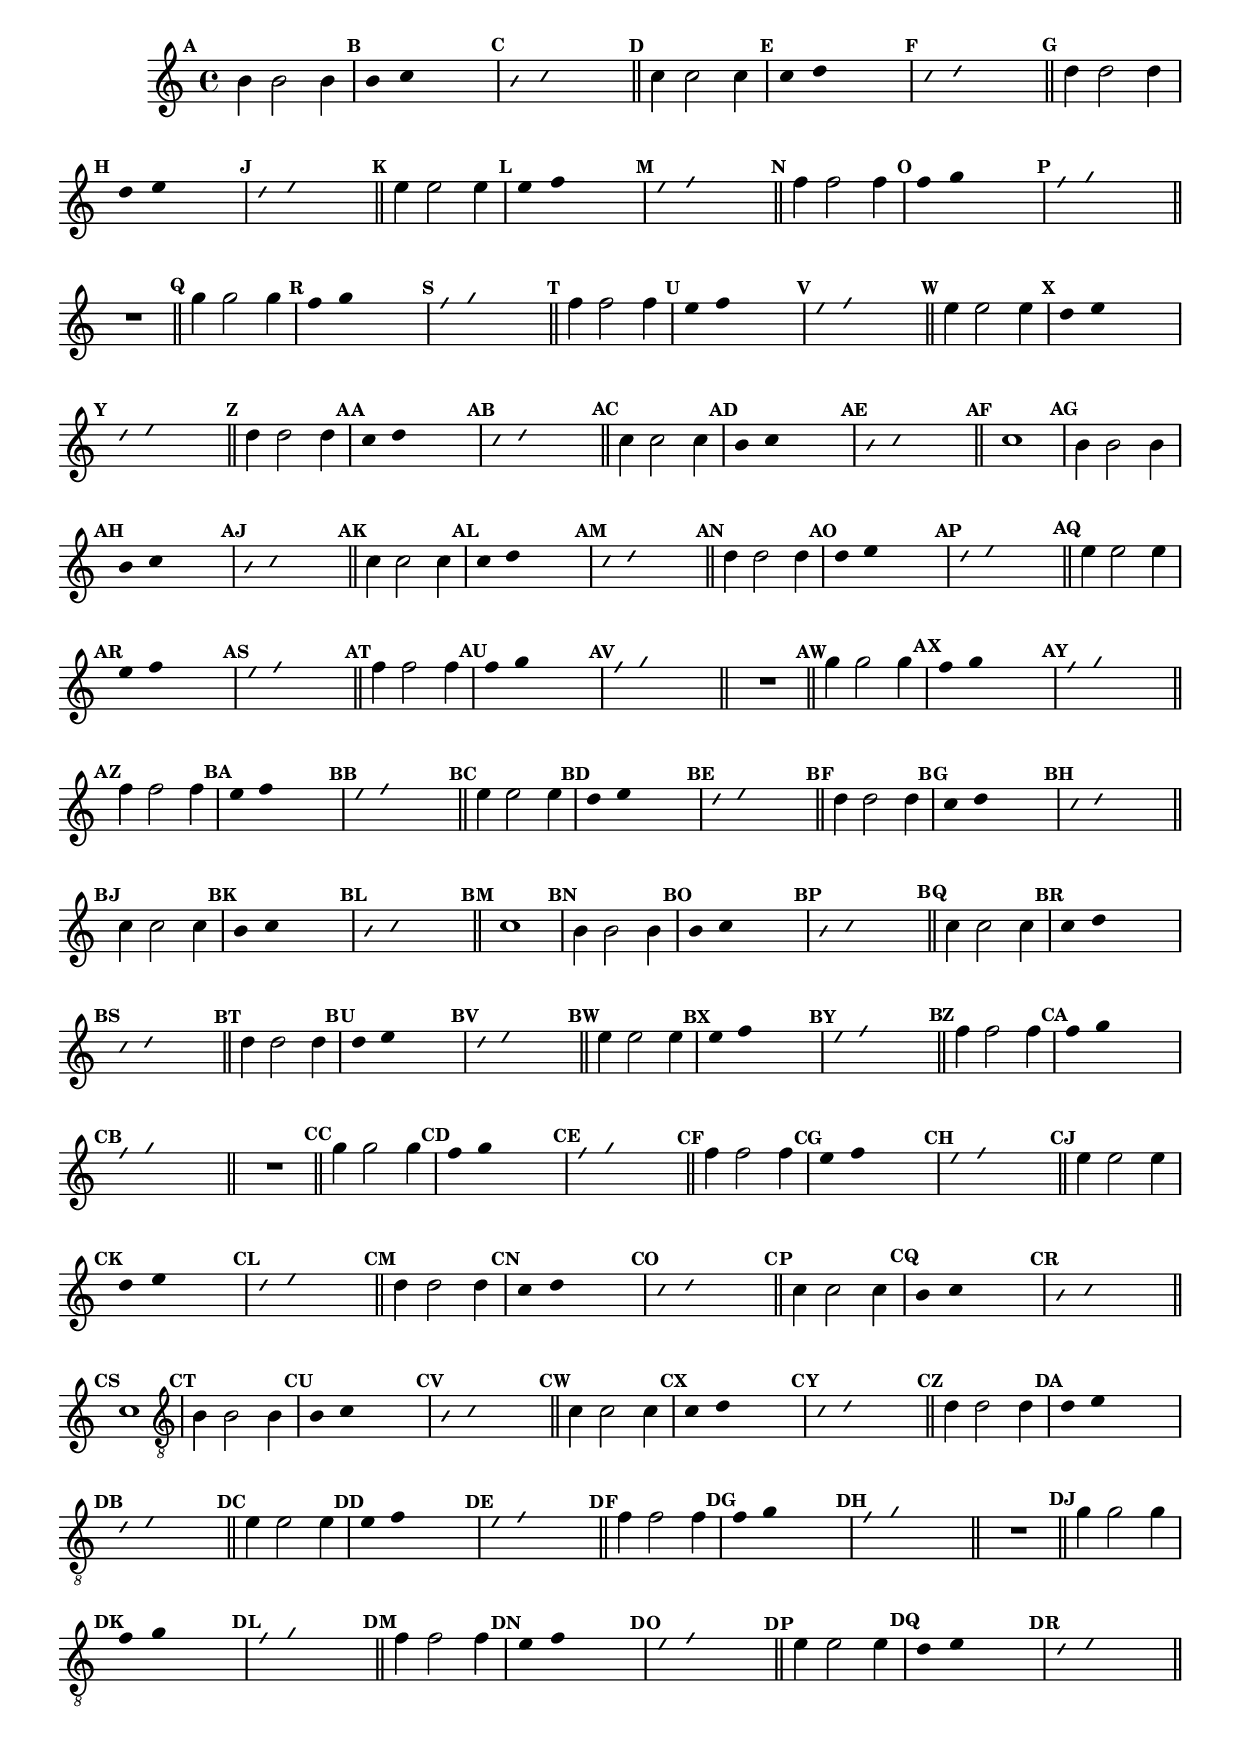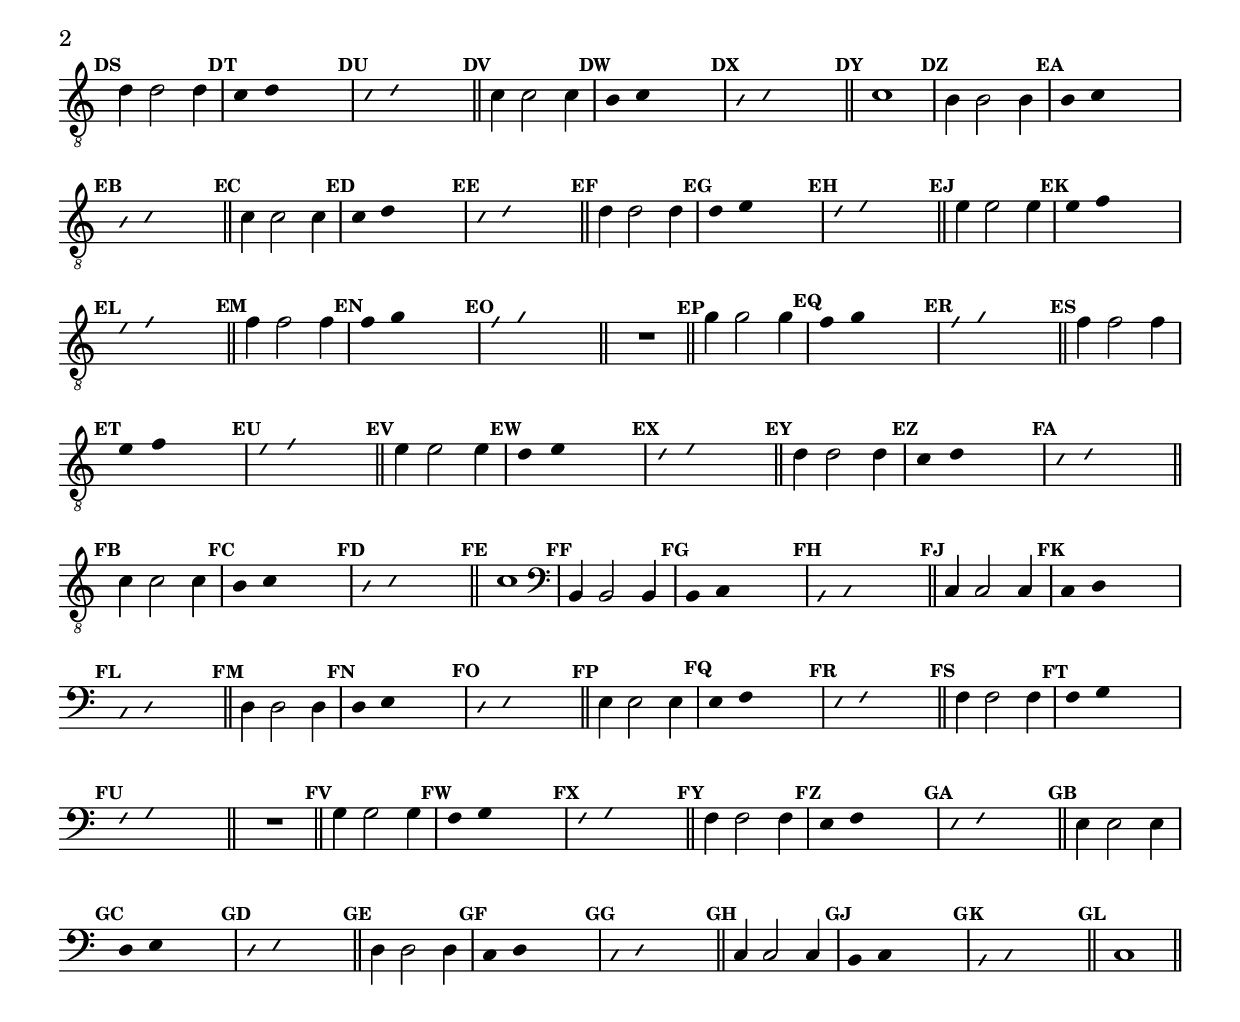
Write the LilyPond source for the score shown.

%% -*- coding: utf-8 -*-
\version "2.14.1"

%%\header { texidoc=""}

\relative c'' {
  \override Staff.TimeSignature #'style = #'()
  \override Score.BarNumber #'transparent = ##t
  \override Score.RehearsalMark #'font-size = #-2
  \set Score.markFormatter = #format-mark-numbers %% coloca o default em números
  \time 4/4 
  \key c \major


  %% CAVAQUINHO - BANJO
  \tag #'cv {
    \mark \default b4 b2 b4
    \override Stem #'transparent = ##t
    \override Beam #'transparent = ##t
    \mark \default b4 c s2
    \override NoteHead #'style = #'slash
    \override NoteHead #'font-size = #-6
    \mark \default b4 c s2
    \revert NoteHead #'style
    \revert Stem #'transparent 
    \revert Beam #'transparent
    \revert NoteHead #'font-size
    \bar "||"

    \mark \default c4 c2 c4
    \override Stem #'transparent = ##t
    \override Beam #'transparent = ##t
    \mark \default c4 d s2
    \override NoteHead #'style = #'slash
    \override NoteHead #'font-size = #-6
    \mark \default c4 d s2
    \revert NoteHead #'style
    \revert Stem #'transparent 
    \revert Beam #'transparent
    \revert NoteHead #'font-size
    \bar "||"

    \mark \default d4 d2 d4
    \override Stem #'transparent = ##t
    \override Beam #'transparent = ##t
    \mark \default d4 e s2
    \override NoteHead #'style = #'slash
    \override NoteHead #'font-size = #-6
    \mark \default d4 e s2
    \revert NoteHead #'style
    \revert Stem #'transparent 
    \revert Beam #'transparent
    \revert NoteHead #'font-size
    \bar "||"

    \mark \default e4 e2 e4
    \override Stem #'transparent = ##t
    \override Beam #'transparent = ##t
    \mark \default e4 f s2
    \override NoteHead #'style = #'slash
    \override NoteHead #'font-size = #-6
    \mark \default e4 f s2
    \revert NoteHead #'style
    \revert Stem #'transparent 
    \revert Beam #'transparent
    \revert NoteHead #'font-size
    \bar "||"

    \mark \default f4 f2 f4
    \override Stem #'transparent = ##t
    \override Beam #'transparent = ##t
    \mark \default f4 g s2
    \override NoteHead #'style = #'slash
    \override NoteHead #'font-size = #-6
    \mark \default f4 g s2
    \revert NoteHead #'style
    \revert Stem #'transparent 
    \revert Beam #'transparent
    \revert NoteHead #'font-size
    \bar "||"

    R1
    \bar "||"

    \mark \default g4 g2 g4
    \override Stem #'transparent = ##t
    \override Beam #'transparent = ##t
    \mark \default f4 g s2
    \override NoteHead #'style = #'slash
    \override NoteHead #'font-size = #-6
    \mark \default f4 g s2
    \revert NoteHead #'style
    \revert Stem #'transparent 
    \revert Beam #'transparent
    \revert NoteHead #'font-size
    \bar "||"

    \mark \default f4 f2 f4
    \override Stem #'transparent = ##t
    \override Beam #'transparent = ##t
    \mark \default e4 f s2
    \override NoteHead #'style = #'slash
    \override NoteHead #'font-size = #-6
    \mark \default e4 f s2
    \revert NoteHead #'style
    \revert Stem #'transparent
    \revert Beam #'transparent
    \revert NoteHead #'font-size
    \bar "||"

    \mark \default e4 e2 e4
    \override Stem #'transparent = ##t
    \override Beam #'transparent = ##t
    \mark \default d4 e s2
    \override NoteHead #'style = #'slash
    \override NoteHead #'font-size = #-6
    \mark \default d4 e s2
    \revert NoteHead #'style
    \revert Stem #'transparent 
    \revert Beam #'transparent
    \revert NoteHead #'font-size
    \bar "||"

    \mark \default d4 d2 d4
    \override Stem #'transparent = ##t
    \override Beam #'transparent = ##t
    \mark \default c4 d s2
    \override NoteHead #'style = #'slash
    \override NoteHead #'font-size = #-6
    \mark \default c4 d s2
    \revert NoteHead #'style
    \revert Stem #'transparent 
    \revert Beam #'transparent
    \revert NoteHead #'font-size
    \bar "||"

    \mark \default c4 c2 c4
    \override Stem #'transparent = ##t
    \override Beam #'transparent = ##t
    \mark \default b4 c s2
    \override NoteHead #'style = #'slash
    \override NoteHead #'font-size = #-6
    \mark \default b4 c s2
    \revert NoteHead #'style
    \revert Stem #'transparent 
    \revert Beam #'transparent
    \revert NoteHead #'font-size
    \bar "||"

    \mark \default c1
  }

  %% BANDOLIM
  \tag #'bd {
    \mark \default b4 b2 b4
    \override Stem #'transparent = ##t
    \override Beam #'transparent = ##t
    \mark \default b4 c s2
    \override NoteHead #'style = #'slash
    \override NoteHead #'font-size = #-6
    \mark \default b4 c s2
    \revert NoteHead #'style
    \revert Stem #'transparent 
    \revert Beam #'transparent
    \revert NoteHead #'font-size
    \bar "||"

    \mark \default c4 c2 c4
    \override Stem #'transparent = ##t
    \override Beam #'transparent = ##t
    \mark \default c4 d s2
    \override NoteHead #'style = #'slash
    \override NoteHead #'font-size = #-6
    \mark \default c4 d s2
    \revert NoteHead #'style
    \revert Stem #'transparent 
    \revert Beam #'transparent
    \revert NoteHead #'font-size
    \bar "||"

    \mark \default d4 d2 d4
    \override Stem #'transparent = ##t
    \override Beam #'transparent = ##t
    \mark \default d4 e s2
    \override NoteHead #'style = #'slash
    \override NoteHead #'font-size = #-6
    \mark \default d4 e s2
    \revert NoteHead #'style
    \revert Stem #'transparent 
    \revert Beam #'transparent
    \revert NoteHead #'font-size
    \bar "||"

    \mark \default e4 e2 e4
    \override Stem #'transparent = ##t
    \override Beam #'transparent = ##t
    \mark \default e4 f s2
    \override NoteHead #'style = #'slash
    \override NoteHead #'font-size = #-6
    \mark \default e4 f s2
    \revert NoteHead #'style
    \revert Stem #'transparent 
    \revert Beam #'transparent
    \revert NoteHead #'font-size
    \bar "||"

    \mark \default f4 f2 f4
    \override Stem #'transparent = ##t
    \override Beam #'transparent = ##t
    \mark \default f4 g s2
    \override NoteHead #'style = #'slash
    \override NoteHead #'font-size = #-6
    \mark \default f4 g s2
    \revert NoteHead #'style
    \revert Stem #'transparent 
    \revert Beam #'transparent
    \revert NoteHead #'font-size
    \bar "||"

    R1
    \bar "||"

    \mark \default g4 g2 g4
    \override Stem #'transparent = ##t
    \override Beam #'transparent = ##t
    \mark \default f4 g s2
    \override NoteHead #'style = #'slash
    \override NoteHead #'font-size = #-6
    \mark \default f4 g s2
    \revert NoteHead #'style
    \revert Stem #'transparent 
    \revert Beam #'transparent
    \revert NoteHead #'font-size
    \bar "||"

    \mark \default f4 f2 f4
    \override Stem #'transparent = ##t
    \override Beam #'transparent = ##t
    \mark \default e4 f s2
    \override NoteHead #'style = #'slash
    \override NoteHead #'font-size = #-6
    \mark \default e4 f s2
    \revert NoteHead #'style
    \revert Stem #'transparent
    \revert Beam #'transparent
    \revert NoteHead #'font-size
    \bar "||"

    \mark \default e4 e2 e4
    \override Stem #'transparent = ##t
    \override Beam #'transparent = ##t
    \mark \default d4 e s2
    \override NoteHead #'style = #'slash
    \override NoteHead #'font-size = #-6
    \mark \default d4 e s2
    \revert NoteHead #'style
    \revert Stem #'transparent 
    \revert Beam #'transparent
    \revert NoteHead #'font-size
    \bar "||"

    \mark \default d4 d2 d4
    \override Stem #'transparent = ##t
    \override Beam #'transparent = ##t
    \mark \default c4 d s2
    \override NoteHead #'style = #'slash
    \override NoteHead #'font-size = #-6
    \mark \default c4 d s2
    \revert NoteHead #'style
    \revert Stem #'transparent 
    \revert Beam #'transparent
    \revert NoteHead #'font-size
    \bar "||"

    \mark \default c4 c2 c4
    \override Stem #'transparent = ##t
    \override Beam #'transparent = ##t
    \mark \default b4 c s2
    \override NoteHead #'style = #'slash
    \override NoteHead #'font-size = #-6
    \mark \default b4 c s2
    \revert NoteHead #'style
    \revert Stem #'transparent 
    \revert Beam #'transparent
    \revert NoteHead #'font-size
    \bar "||"

    \mark \default c1
  }

  %% VIOLA
  \tag #'va {
    \mark \default b4 b2 b4
    \override Stem #'transparent = ##t
    \override Beam #'transparent = ##t
    \mark \default b4 c s2
    \override NoteHead #'style = #'slash
    \override NoteHead #'font-size = #-6
    \mark \default b4 c s2
    \revert NoteHead #'style
    \revert Stem #'transparent 
    \revert Beam #'transparent
    \revert NoteHead #'font-size
    \bar "||"

    \mark \default c4 c2 c4
    \override Stem #'transparent = ##t
    \override Beam #'transparent = ##t
    \mark \default c4 d s2
    \override NoteHead #'style = #'slash
    \override NoteHead #'font-size = #-6
    \mark \default c4 d s2
    \revert NoteHead #'style
    \revert Stem #'transparent 
    \revert Beam #'transparent
    \revert NoteHead #'font-size
    \bar "||"

    \mark \default d4 d2 d4
    \override Stem #'transparent = ##t
    \override Beam #'transparent = ##t
    \mark \default d4 e s2
    \override NoteHead #'style = #'slash
    \override NoteHead #'font-size = #-6
    \mark \default d4 e s2
    \revert NoteHead #'style
    \revert Stem #'transparent 
    \revert Beam #'transparent
    \revert NoteHead #'font-size
    \bar "||"

    \mark \default e4 e2 e4
    \override Stem #'transparent = ##t
    \override Beam #'transparent = ##t
    \mark \default e4 f s2
    \override NoteHead #'style = #'slash
    \override NoteHead #'font-size = #-6
    \mark \default e4 f s2
    \revert NoteHead #'style
    \revert Stem #'transparent 
    \revert Beam #'transparent
    \revert NoteHead #'font-size
    \bar "||"

    \mark \default f4 f2 f4
    \override Stem #'transparent = ##t
    \override Beam #'transparent = ##t
    \mark \default f4 g s2
    \override NoteHead #'style = #'slash
    \override NoteHead #'font-size = #-6
    \mark \default f4 g s2
    \revert NoteHead #'style
    \revert Stem #'transparent 
    \revert Beam #'transparent
    \revert NoteHead #'font-size
    \bar "||"

    R1
    \bar "||"

    \mark \default g4 g2 g4
    \override Stem #'transparent = ##t
    \override Beam #'transparent = ##t
    \mark \default f4 g s2
    \override NoteHead #'style = #'slash
    \override NoteHead #'font-size = #-6
    \mark \default f4 g s2
    \revert NoteHead #'style
    \revert Stem #'transparent 
    \revert Beam #'transparent
    \revert NoteHead #'font-size
    \bar "||"

    \mark \default f4 f2 f4
    \override Stem #'transparent = ##t
    \override Beam #'transparent = ##t
    \mark \default e4 f s2
    \override NoteHead #'style = #'slash
    \override NoteHead #'font-size = #-6
    \mark \default e4 f s2
    \revert NoteHead #'style
    \revert Stem #'transparent
    \revert Beam #'transparent
    \revert NoteHead #'font-size
    \bar "||"

    \mark \default e4 e2 e4
    \override Stem #'transparent = ##t
    \override Beam #'transparent = ##t
    \mark \default d4 e s2
    \override NoteHead #'style = #'slash
    \override NoteHead #'font-size = #-6
    \mark \default d4 e s2
    \revert NoteHead #'style
    \revert Stem #'transparent 
    \revert Beam #'transparent
    \revert NoteHead #'font-size
    \bar "||"

    \mark \default d4 d2 d4
    \override Stem #'transparent = ##t
    \override Beam #'transparent = ##t
    \mark \default c4 d s2
    \override NoteHead #'style = #'slash
    \override NoteHead #'font-size = #-6
    \mark \default c4 d s2
    \revert NoteHead #'style
    \revert Stem #'transparent 
    \revert Beam #'transparent
    \revert NoteHead #'font-size
    \bar "||"

    \mark \default c4 c2 c4
    \override Stem #'transparent = ##t
    \override Beam #'transparent = ##t
    \mark \default b4 c s2
    \override NoteHead #'style = #'slash
    \override NoteHead #'font-size = #-6
    \mark \default b4 c s2
    \revert NoteHead #'style
    \revert Stem #'transparent 
    \revert Beam #'transparent
    \revert NoteHead #'font-size
    \bar "||"

    \mark \default c1
  }

  %% VIOLÃO TENOR
  \tag #'vt {
    \clef "G_8"
    \mark \default b,4 b2 b4
    \override Stem #'transparent = ##t
    \override Beam #'transparent = ##t
    \mark \default b4 c s2
    \override NoteHead #'style = #'slash
    \override NoteHead #'font-size = #-6
    \mark \default b4 c s2
    \revert NoteHead #'style
    \revert Stem #'transparent 
    \revert Beam #'transparent
    \revert NoteHead #'font-size
    \bar "||"

    \mark \default c4 c2 c4
    \override Stem #'transparent = ##t
    \override Beam #'transparent = ##t
    \mark \default c4 d s2
    \override NoteHead #'style = #'slash
    \override NoteHead #'font-size = #-6
    \mark \default c4 d s2
    \revert NoteHead #'style
    \revert Stem #'transparent 
    \revert Beam #'transparent
    \revert NoteHead #'font-size
    \bar "||"

    \mark \default d4 d2 d4
    \override Stem #'transparent = ##t
    \override Beam #'transparent = ##t
    \mark \default d4 e s2
    \override NoteHead #'style = #'slash
    \override NoteHead #'font-size = #-6
    \mark \default d4 e s2
    \revert NoteHead #'style
    \revert Stem #'transparent 
    \revert Beam #'transparent
    \revert NoteHead #'font-size
    \bar "||"

    \mark \default e4 e2 e4
    \override Stem #'transparent = ##t
    \override Beam #'transparent = ##t
    \mark \default e4 f s2
    \override NoteHead #'style = #'slash
    \override NoteHead #'font-size = #-6
    \mark \default e4 f s2
    \revert NoteHead #'style
    \revert Stem #'transparent 
    \revert Beam #'transparent
    \revert NoteHead #'font-size
    \bar "||"

    \mark \default f4 f2 f4
    \override Stem #'transparent = ##t
    \override Beam #'transparent = ##t
    \mark \default f4 g s2
    \override NoteHead #'style = #'slash
    \override NoteHead #'font-size = #-6
    \mark \default f4 g s2
    \revert NoteHead #'style
    \revert Stem #'transparent 
    \revert Beam #'transparent
    \revert NoteHead #'font-size
    \bar "||"

    R1
    \bar "||"

    \mark \default g4 g2 g4
    \override Stem #'transparent = ##t
    \override Beam #'transparent = ##t
    \mark \default f4 g s2
    \override NoteHead #'style = #'slash
    \override NoteHead #'font-size = #-6
    \mark \default f4 g s2
    \revert NoteHead #'style
    \revert Stem #'transparent 
    \revert Beam #'transparent
    \revert NoteHead #'font-size
    \bar "||"

    \mark \default f4 f2 f4
    \override Stem #'transparent = ##t
    \override Beam #'transparent = ##t
    \mark \default e4 f s2
    \override NoteHead #'style = #'slash
    \override NoteHead #'font-size = #-6
    \mark \default e4 f s2
    \revert NoteHead #'style
    \revert Stem #'transparent
    \revert Beam #'transparent
    \revert NoteHead #'font-size
    \bar "||"

    \mark \default e4 e2 e4
    \override Stem #'transparent = ##t
    \override Beam #'transparent = ##t
    \mark \default d4 e s2
    \override NoteHead #'style = #'slash
    \override NoteHead #'font-size = #-6
    \mark \default d4 e s2
    \revert NoteHead #'style
    \revert Stem #'transparent 
    \revert Beam #'transparent
    \revert NoteHead #'font-size
    \bar "||"

    \mark \default d4 d2 d4
    \override Stem #'transparent = ##t
    \override Beam #'transparent = ##t
    \mark \default c4 d s2
    \override NoteHead #'style = #'slash
    \override NoteHead #'font-size = #-6
    \mark \default c4 d s2
    \revert NoteHead #'style
    \revert Stem #'transparent 
    \revert Beam #'transparent
    \revert NoteHead #'font-size
    \bar "||"

    \mark \default c4 c2 c4
    \override Stem #'transparent = ##t
    \override Beam #'transparent = ##t
    \mark \default b4 c s2
    \override NoteHead #'style = #'slash
    \override NoteHead #'font-size = #-6
    \mark \default b4 c s2
    \revert NoteHead #'style
    \revert Stem #'transparent 
    \revert Beam #'transparent
    \revert NoteHead #'font-size
    \bar "||"

    \mark \default c1
  }

  %% VIOLÃO
  \tag #'vi {
    \clef "G_8"
    \mark \default b4 b2 b4
    \override Stem #'transparent = ##t
    \override Beam #'transparent = ##t
    \mark \default b4 c s2
    \override NoteHead #'style = #'slash
    \override NoteHead #'font-size = #-6
    \mark \default b4 c s2
    \revert NoteHead #'style
    \revert Stem #'transparent 
    \revert Beam #'transparent
    \revert NoteHead #'font-size
    \bar "||"

    \mark \default c4 c2 c4
    \override Stem #'transparent = ##t
    \override Beam #'transparent = ##t
    \mark \default c4 d s2
    \override NoteHead #'style = #'slash
    \override NoteHead #'font-size = #-6
    \mark \default c4 d s2
    \revert NoteHead #'style
    \revert Stem #'transparent 
    \revert Beam #'transparent
    \revert NoteHead #'font-size
    \bar "||"

    \mark \default d4 d2 d4
    \override Stem #'transparent = ##t
    \override Beam #'transparent = ##t
    \mark \default d4 e s2
    \override NoteHead #'style = #'slash
    \override NoteHead #'font-size = #-6
    \mark \default d4 e s2
    \revert NoteHead #'style
    \revert Stem #'transparent 
    \revert Beam #'transparent
    \revert NoteHead #'font-size
    \bar "||"

    \mark \default e4 e2 e4
    \override Stem #'transparent = ##t
    \override Beam #'transparent = ##t
    \mark \default e4 f s2
    \override NoteHead #'style = #'slash
    \override NoteHead #'font-size = #-6
    \mark \default e4 f s2
    \revert NoteHead #'style
    \revert Stem #'transparent 
    \revert Beam #'transparent
    \revert NoteHead #'font-size
    \bar "||"

    \mark \default f4 f2 f4
    \override Stem #'transparent = ##t
    \override Beam #'transparent = ##t
    \mark \default f4 g s2
    \override NoteHead #'style = #'slash
    \override NoteHead #'font-size = #-6
    \mark \default f4 g s2
    \revert NoteHead #'style
    \revert Stem #'transparent 
    \revert Beam #'transparent
    \revert NoteHead #'font-size
    \bar "||"

    R1
    \bar "||"

    \mark \default g4 g2 g4
    \override Stem #'transparent = ##t
    \override Beam #'transparent = ##t
    \mark \default f4 g s2
    \override NoteHead #'style = #'slash
    \override NoteHead #'font-size = #-6
    \mark \default f4 g s2
    \revert NoteHead #'style
    \revert Stem #'transparent 
    \revert Beam #'transparent
    \revert NoteHead #'font-size
    \bar "||"

    \mark \default f4 f2 f4
    \override Stem #'transparent = ##t
    \override Beam #'transparent = ##t
    \mark \default e4 f s2
    \override NoteHead #'style = #'slash
    \override NoteHead #'font-size = #-6
    \mark \default e4 f s2
    \revert NoteHead #'style
    \revert Stem #'transparent
    \revert Beam #'transparent
    \revert NoteHead #'font-size
    \bar "||"

    \mark \default e4 e2 e4
    \override Stem #'transparent = ##t
    \override Beam #'transparent = ##t
    \mark \default d4 e s2
    \override NoteHead #'style = #'slash
    \override NoteHead #'font-size = #-6
    \mark \default d4 e s2
    \revert NoteHead #'style
    \revert Stem #'transparent 
    \revert Beam #'transparent
    \revert NoteHead #'font-size
    \bar "||"

    \mark \default d4 d2 d4
    \override Stem #'transparent = ##t
    \override Beam #'transparent = ##t
    \mark \default c4 d s2
    \override NoteHead #'style = #'slash
    \override NoteHead #'font-size = #-6
    \mark \default c4 d s2
    \revert NoteHead #'style
    \revert Stem #'transparent 
    \revert Beam #'transparent
    \revert NoteHead #'font-size
    \bar "||"

    \mark \default c4 c2 c4
    \override Stem #'transparent = ##t
    \override Beam #'transparent = ##t
    \mark \default b4 c s2
    \override NoteHead #'style = #'slash
    \override NoteHead #'font-size = #-6
    \mark \default b4 c s2
    \revert NoteHead #'style
    \revert Stem #'transparent 
    \revert Beam #'transparent
    \revert NoteHead #'font-size
    \bar "||"

    \mark \default c1
  }

  %% BAIXO - BAIXOLÃO
  \tag #'bx {
    \clef bass
    \mark \default b,4 b2 b4
    \override Stem #'transparent = ##t
    \override Beam #'transparent = ##t
    \mark \default b4 c s2
    \override NoteHead #'style = #'slash
    \override NoteHead #'font-size = #-6
    \mark \default b4 c s2
    \revert NoteHead #'style
    \revert Stem #'transparent 
    \revert Beam #'transparent
    \revert NoteHead #'font-size
    \bar "||"

    \mark \default c4 c2 c4
    \override Stem #'transparent = ##t
    \override Beam #'transparent = ##t
    \mark \default c4 d s2
    \override NoteHead #'style = #'slash
    \override NoteHead #'font-size = #-6
    \mark \default c4 d s2
    \revert NoteHead #'style
    \revert Stem #'transparent 
    \revert Beam #'transparent
    \revert NoteHead #'font-size
    \bar "||"

    \mark \default d4 d2 d4
    \override Stem #'transparent = ##t
    \override Beam #'transparent = ##t
    \mark \default d4 e s2
    \override NoteHead #'style = #'slash
    \override NoteHead #'font-size = #-6
    \mark \default d4 e s2
    \revert NoteHead #'style
    \revert Stem #'transparent 
    \revert Beam #'transparent
    \revert NoteHead #'font-size
    \bar "||"

    \mark \default e4 e2 e4
    \override Stem #'transparent = ##t
    \override Beam #'transparent = ##t
    \mark \default e4 f s2
    \override NoteHead #'style = #'slash
    \override NoteHead #'font-size = #-6
    \mark \default e4 f s2
    \revert NoteHead #'style
    \revert Stem #'transparent 
    \revert Beam #'transparent
    \revert NoteHead #'font-size
    \bar "||"

    \mark \default f4 f2 f4
    \override Stem #'transparent = ##t
    \override Beam #'transparent = ##t
    \mark \default f4 g s2
    \override NoteHead #'style = #'slash
    \override NoteHead #'font-size = #-6
    \mark \default f4 g s2
    \revert NoteHead #'style
    \revert Stem #'transparent 
    \revert Beam #'transparent
    \revert NoteHead #'font-size
    \bar "||"

    R1
    \bar "||"

    \mark \default g4 g2 g4
    \override Stem #'transparent = ##t
    \override Beam #'transparent = ##t
    \mark \default f4 g s2
    \override NoteHead #'style = #'slash
    \override NoteHead #'font-size = #-6
    \mark \default f4 g s2
    \revert NoteHead #'style
    \revert Stem #'transparent 
    \revert Beam #'transparent
    \revert NoteHead #'font-size
    \bar "||"

    \mark \default f4 f2 f4
    \override Stem #'transparent = ##t
    \override Beam #'transparent = ##t
    \mark \default e4 f s2
    \override NoteHead #'style = #'slash
    \override NoteHead #'font-size = #-6
    \mark \default e4 f s2
    \revert NoteHead #'style
    \revert Stem #'transparent
    \revert Beam #'transparent
    \revert NoteHead #'font-size
    \bar "||"

    \mark \default e4 e2 e4
    \override Stem #'transparent = ##t
    \override Beam #'transparent = ##t
    \mark \default d4 e s2
    \override NoteHead #'style = #'slash
    \override NoteHead #'font-size = #-6
    \mark \default d4 e s2
    \revert NoteHead #'style
    \revert Stem #'transparent 
    \revert Beam #'transparent
    \revert NoteHead #'font-size
    \bar "||"

    \mark \default d4 d2 d4
    \override Stem #'transparent = ##t
    \override Beam #'transparent = ##t
    \mark \default c4 d s2
    \override NoteHead #'style = #'slash
    \override NoteHead #'font-size = #-6
    \mark \default c4 d s2
    \revert NoteHead #'style
    \revert Stem #'transparent 
    \revert Beam #'transparent
    \revert NoteHead #'font-size
    \bar "||"

    \mark \default c4 c2 c4
    \override Stem #'transparent = ##t
    \override Beam #'transparent = ##t
    \mark \default b4 c s2
    \override NoteHead #'style = #'slash
    \override NoteHead #'font-size = #-6
    \mark \default b4 c s2
    \revert NoteHead #'style
    \revert Stem #'transparent 
    \revert Beam #'transparent
    \revert NoteHead #'font-size
    \bar "||"

    \mark \default c1
  }
  \bar "||"
}